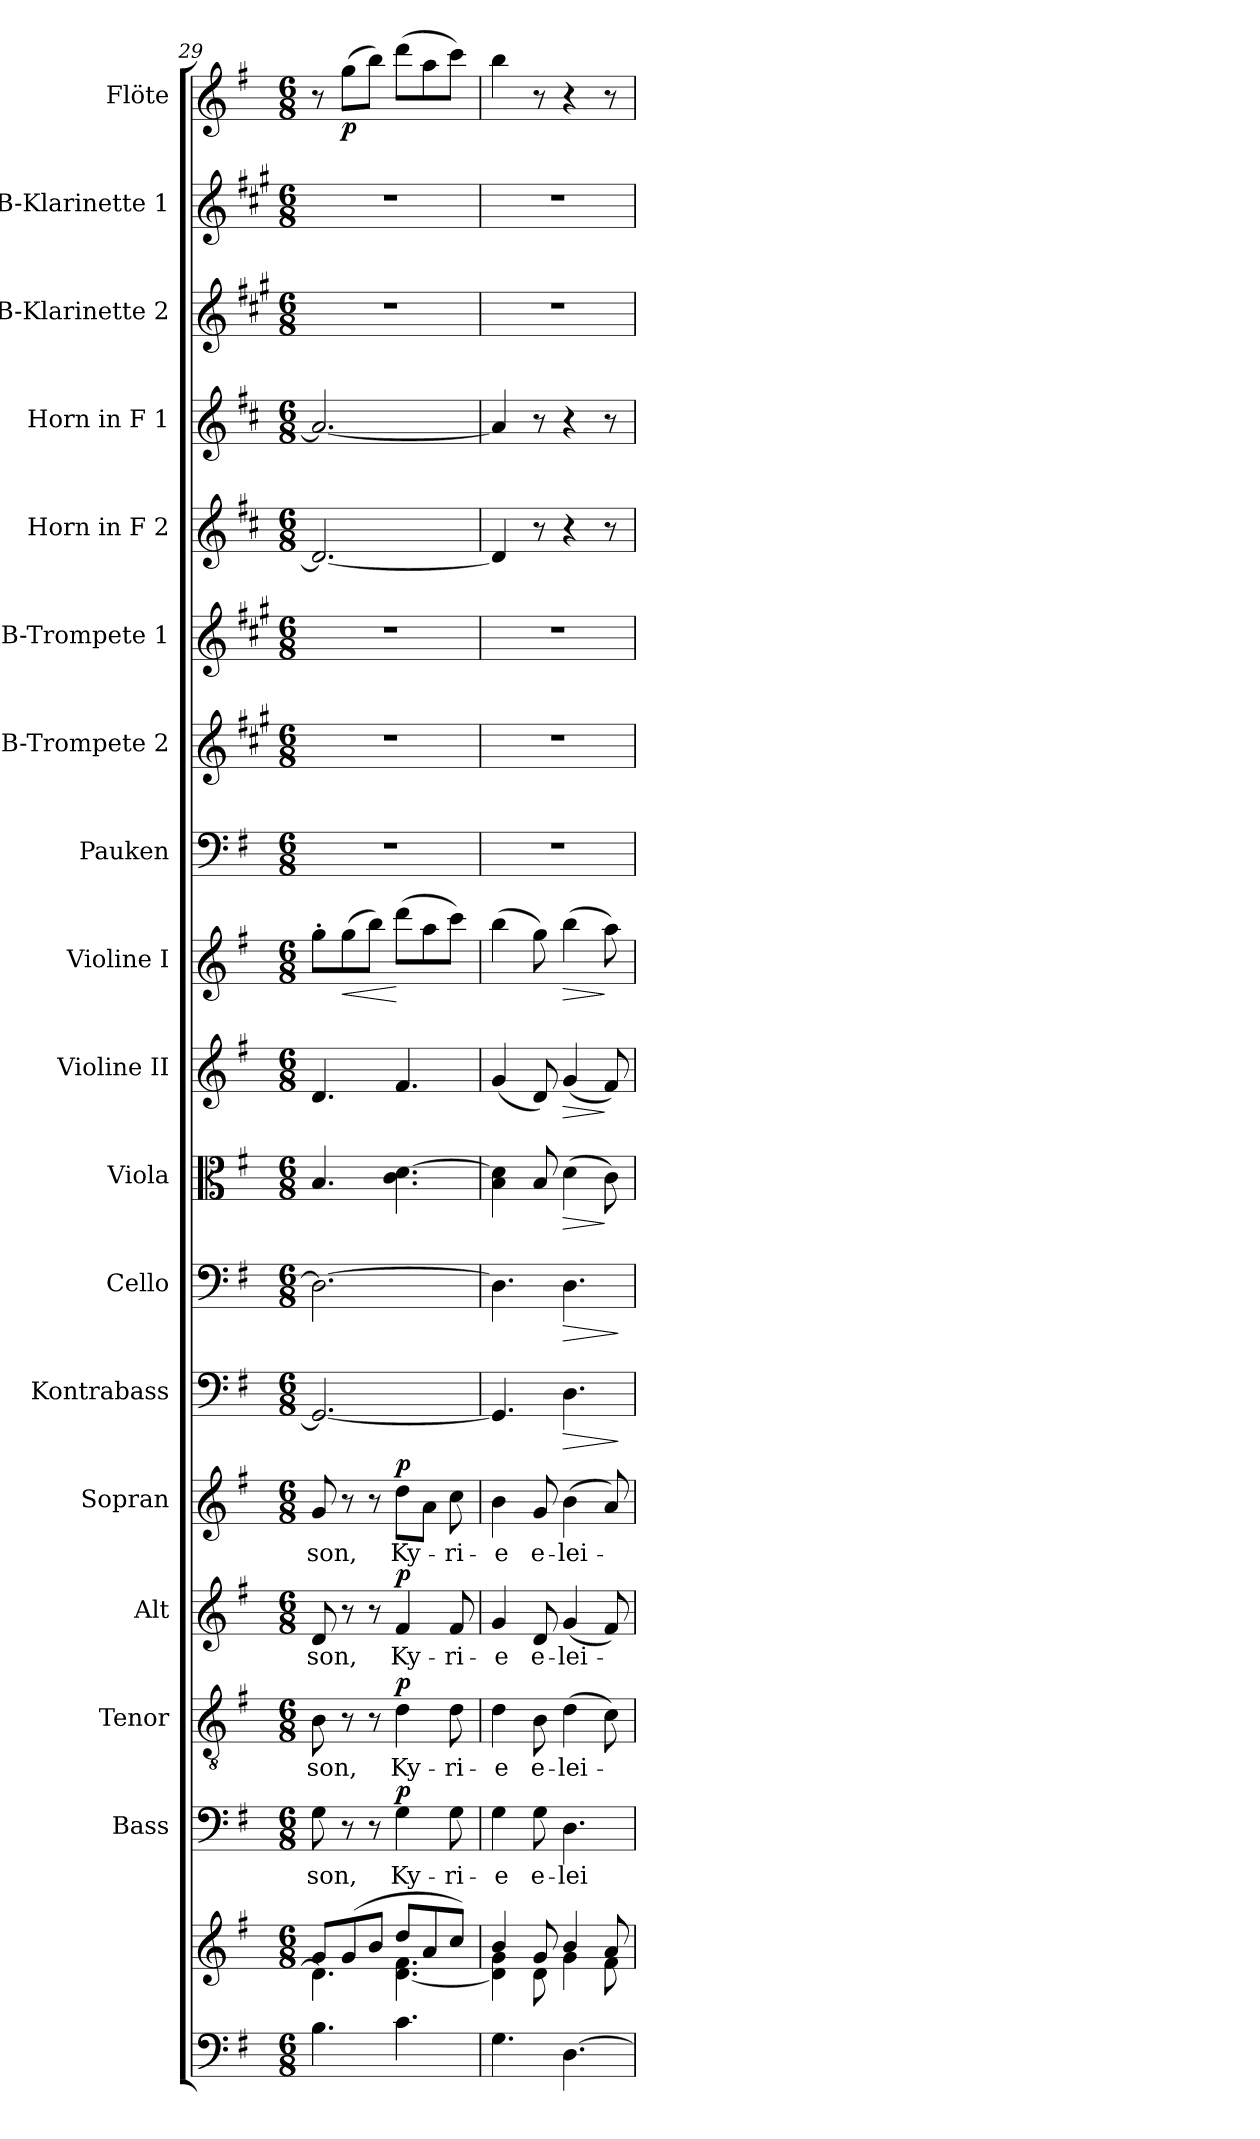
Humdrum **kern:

**kern	**kern	**kern	**text	**dynam	**kern	**text	**dynam	**kern	**text	**dynam	**kern	**text	**dynam	**kern	**dynam	**kern	**dynam	**kern	**dynam	**kern	**dynam	**kern	**dynam	**kern	**kern	**kern	**kern	**kern	**kern	**kern	**kern	**dynam
*part18	*part18	*part17	*part17	*part17	*part16	*part16	*part16	*part15	*part15	*part15	*part14	*part14	*part14	*part13	*part13	*part12	*part12	*part11	*part11	*part10	*part10	*part9	*part9	*part8	*part7	*part6	*part5	*part4	*part3	*part2	*part1	*part1
*staff19	*staff18	*staff17	*staff17	*staff17	*staff16	*staff16	*staff16	*staff15	*staff15	*staff15	*staff14	*staff14	*staff14	*staff13	*staff13	*staff12	*staff12	*staff11	*staff11	*staff10	*staff10	*staff9	*staff9	*staff8	*staff7	*staff6	*staff5	*staff4	*staff3	*staff2	*staff1	*staff1
*	*	*I"Bass	*	*	*I"Tenor	*	*	*I"Alt	*	*	*I"Sopran	*	*	*I"Kontrabass	*	*I"Cello	*	*I"Viola	*	*I"Violine II	*	*I"Violine I	*	*I"Pauken	*I"B-Trompete 2	*I"B-Trompete 1	*I"Horn in F 2	*I"Horn in F 1	*I"B-Klarinette 2	*I"B-Klarinette 1	*I"Flöte	*
*	*	*I'B.	*	*	*I'T.	*	*	*I'A.	*	*	*I'S.	*	*	*I'Kb.	*	*	*	*I'Vla.	*	*I'Vl. II	*	*I'Vl. I	*	*I'Pk.	*I'Trp. 2	*I'Trp. 1	*	*	*I'Kl. 2	*I'Kl. 1	*I'Fl.	*
*clefF4	*clefG2	*clefF4	*	*	*clefGv2	*	*	*clefG2	*	*	*clefG2	*	*	*clefF4	*	*clefF4	*	*clefC3	*	*clefG2	*	*clefG2	*	*clefF4	*clefG2	*clefG2	*clefG2	*clefG2	*clefG2	*clefG2	*clefG2	*
*	*	*	*	*	*	*	*	*	*	*	*	*	*	*ITrd7c12	*	*	*	*	*	*	*	*	*	*	*ITrd1c2	*ITrd1c2	*ITrd4c7	*ITrd4c7	*ITrd1c2	*ITrd1c2	*	*
*k[f#]	*k[f#]	*k[f#]	*	*	*k[f#]	*	*	*k[f#]	*	*	*k[f#]	*	*	*k[f#]	*	*k[f#]	*	*k[f#]	*	*k[f#]	*	*k[f#]	*	*k[f#]	*k[f#]	*k[f#]	*k[f#]	*k[f#]	*k[f#]	*k[f#]	*k[f#]	*
*G:	*G:	*G:	*	*	*G:	*	*	*G:	*	*	*G:	*	*	*G:	*	*G:	*	*G:	*	*G:	*	*G:	*	*G:	*G:	*G:	*G:	*G:	*G:	*G:	*G:	*
*M6/8	*M6/8	*M6/8	*	*	*M6/8	*	*	*M6/8	*	*	*M6/8	*	*	*M6/8	*	*M6/8	*	*M6/8	*	*M6/8	*	*M6/8	*	*M6/8	*M6/8	*M6/8	*M6/8	*M6/8	*M6/8	*M6/8	*M6/8	*
=29	=29	=29	=29	=29	=29	=29	=29	=29	=29	=29	=29	=29	=29	=29	=29	=29	=29	=29	=29	=29	=29	=29	=29	=29	=29	=29	=29	=29	=29	=29	=29	=29
*	*^	*	*	*	*	*	*	*	*	*	*	*	*	*	*	*	*	*	*	*	*	*	*	*	*	*	*	*	*	*	*	*
!	!	!	!	!LO:LY:b	!	!	!LO:LY:b	!	!	!LO:LY:b	!	!	!LO:LY:b	!	!	!	!	!	!	!	!	!	!	!	!	!	!	!	!	!	!	!	!
4.B\	8g/L	4.d\]	8G\	-son,	.	8B\	-son,	.	8d/	-son,	.	8g/	-son,	.	2.GGG/_	.	2.D\_	.	4.B/	.	4.d/	.	8gg'>\L	.	2.r	2.r	2.r	2.G/_	2.d/_	2.r	2.r	8r	.
!	!	!	!	!	!	!	!	!	!	!	!	!	!	!	!	!	!	!	!	!	!	!	!	!LO:HP:b	!	!	!	!	!	!	!	!	!LO:DY:b
.	(>8g/	.	8r	.	.	8r	.	.	8r	.	.	8r	.	.	.	.	.	.	.	.	.	.	(>8gg\	<	.	.	.	.	.	.	.	(>8gg\L	p
.	8b/J	.	8r	.	.	8r	.	.	8r	.	.	8r	.	.	.	.	.	.	.	.	.	.	8bb\J)	.	.	.	.	.	.	.	.	8bb\J)	.
!	!	!	!	!LO:LY:b	!LO:DY:a	!	!LO:LY:b	!LO:DY:a	!	!LO:LY:b	!LO:DY:a	!	!LO:LY:b	!LO:DY:a	!	!	!	!	!	!	!	!	!	!	!	!	!	!	!	!	!	!	!
4.c\	8dd/L	[<4.d\ 4.f#\	4G\	Ky-	p	4d\	Ky-	p	4f#/	Ky-	p	8dd\L	Ky-	p	.	.	.	.	4.c\ [4.d\	.	4.f#/	.	(>8ddd\L	[	.	.	.	.	.	.	.	(>8ddd\L	.
.	8a/	.	.	.	.	.	.	.	.	.	.	8a\J	.	.	.	.	.	.	.	.	.	.	8aa\	.	.	.	.	.	.	.	.	8aa\	.
!	!	!	!	!LO:LY:b	!	!	!LO:LY:b	!	!	!LO:LY:b	!	!	!LO:LY:b	!	!	!	!	!	!	!	!	!	!	!	!	!	!	!	!	!	!	!	!
.	8cc/J)	.	8G\	-ri-	.	8d\	-ri-	.	8f#/	-ri-	.	8cc\	-ri-	.	.	.	.	.	.	.	.	.	8ccc\J)	.	.	.	.	.	.	.	.	8ccc\J)	.
=30	=30	=30	=30	=30	=30	=30	=30	=30	=30	=30	=30	=30	=30	=30	=30	=30	=30	=30	=30	=30	=30	=30	=30	=30	=30	=30	=30	=30	=30	=30	=30	=30	=30
!	!	!	!	!LO:LY:b	!	!	!LO:LY:b	!	!	!LO:LY:b	!	!	!LO:LY:b	!	!	!	!	!	!	!	!	!	!	!	!	!	!	!	!	!	!	!	!
4.G\	4b/	4d\] 4g\	4G\	-e	.	4d\	-e	.	4g/	-e	.	4b\	-e	.	4.GGG/]	.	4.D\]	.	4B\ 4d\]	.	(<4g/	.	(>4bb\	.	2.r	2.r	2.r	4G/]	4d/]	2.r	2.r	4bb\	.
!	!	!	!	!LO:LY:b	!	!	!LO:LY:b	!	!	!LO:LY:b	!	!	!LO:LY:b	!	!	!	!	!	!	!	!	!	!	!	!	!	!	!	!	!	!	!	!
.	8g/	8d\	8G\	e-	.	8B\	e-	.	8d/	e-	.	8g/	e-	.	.	.	.	.	8B/	.	8d/)	.	8gg\)	.	.	.	.	8r	8r	.	.	8r	.
!	!	!	!	!LO:LY:b	!	!	!LO:LY:b	!	!	!LO:LY:b	!	!	!LO:LY:b	!	!	!LO:HP:b	!	!LO:HP:b	!	!LO:HP:b	!	!LO:HP:b	!	!LO:HP:b	!	!	!	!	!	!	!	!	!
[4.D\	4b/	4g\	4.D\	-lei-	.	(>4d\	-lei-	.	(<4g/	-lei-	.	(>4b\	-lei-	.	4.DD\	>	4.D\	>	(>4d\	>	(<4g/	>	(>4bb\	>	.	.	.	4r	4r	.	.	4r	.
.	8a/	8f#\	.	.	.	8c\)	.	.	8f#/)	.	.	8a/)	.	.	.	.	.	.	8c\)	]	8f#/)	]	8aa\)	]	.	.	.	8r	8r	.	.	8r	.
*	*v	*v	*	*	*	*	*	*	*	*	*	*	*	*	*	*	*	*	*	*	*	*	*	*	*	*	*	*	*	*	*	*	*
.	.	.	.	.	.	.	.	.	.	.	.	.	.	.	]	.	]	.	.	.	.	.	.	.	.	.	.	.	.	.	.	.
=	=	=	=	=	=	=	=	=	=	=	=	=	=	=	=	=	=	=	=	=	=	=	=	=	=	=	=	=	=	=	=	=
*-	*-	*-	*-	*-	*-	*-	*-	*-	*-	*-	*-	*-	*-	*-	*-	*-	*-	*-	*-	*-	*-	*-	*-	*-	*-	*-	*-	*-	*-	*-	*-	*-
